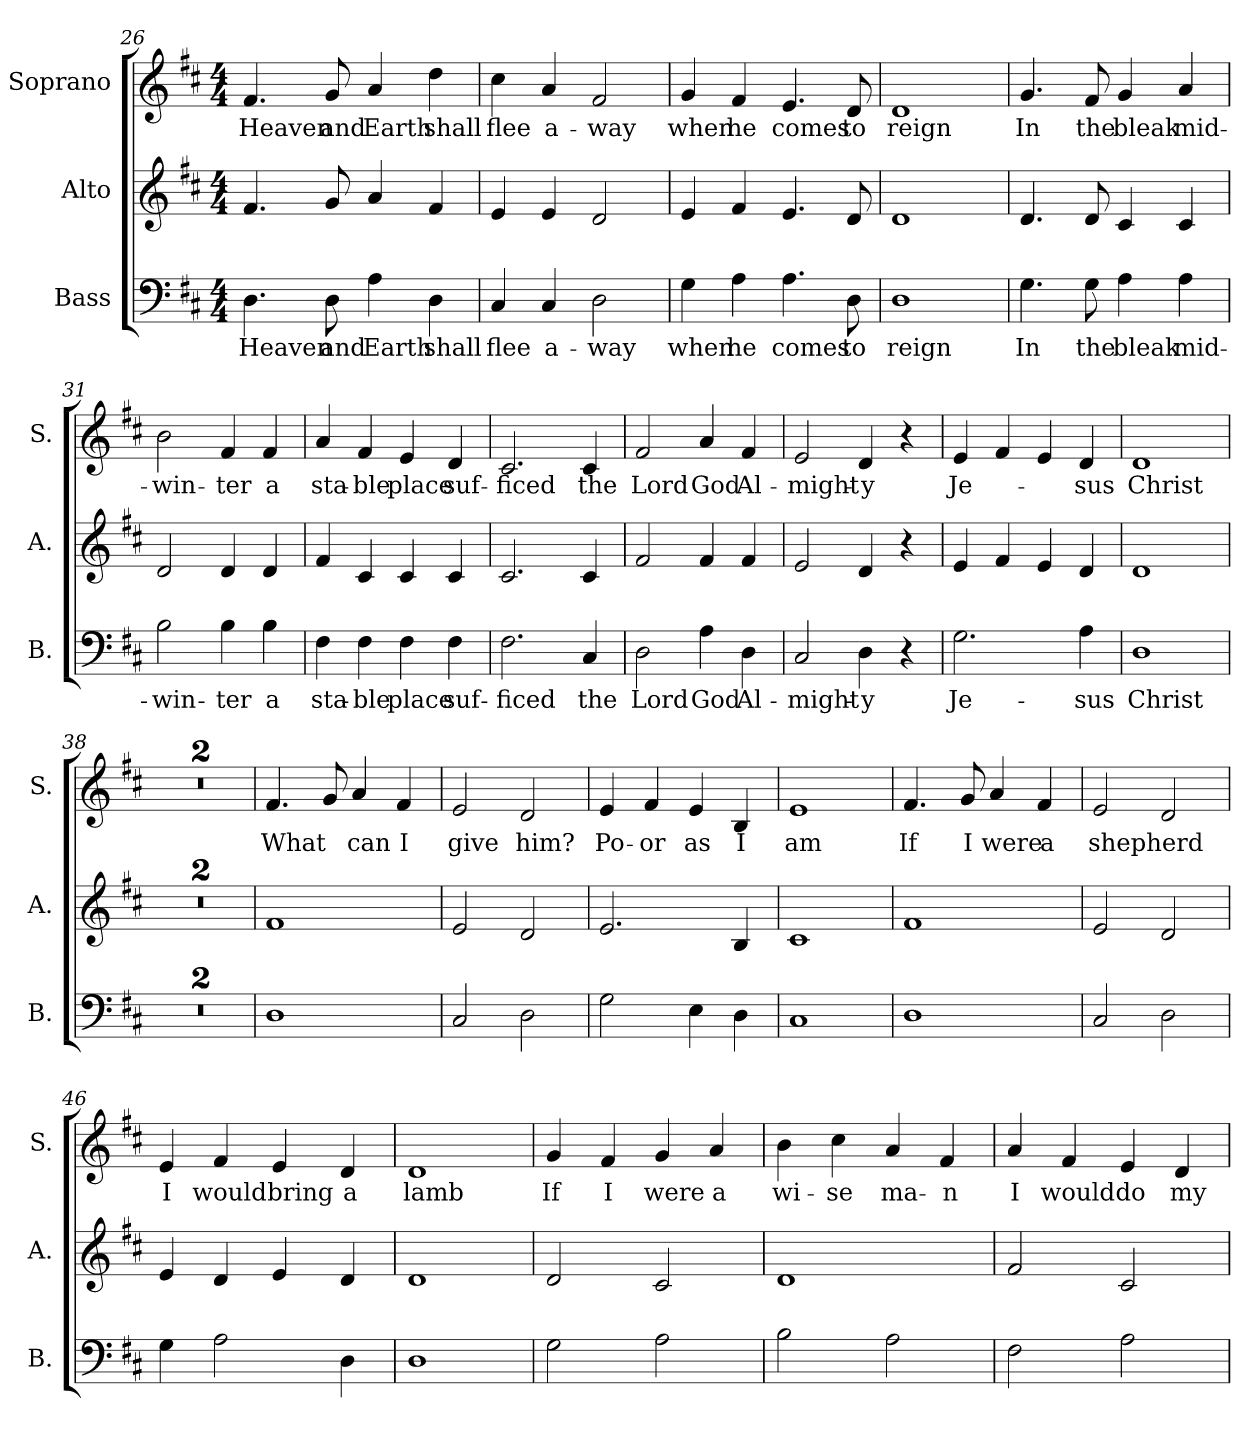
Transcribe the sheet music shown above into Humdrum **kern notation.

**kern	**text	**kern	**kern	**text
*part3	*part3	*part2	*part1	*part1
*staff3	*staff3	*staff2	*staff1	*staff1
*I"Bass	*	*I"Alto	*I"Soprano	*
*I'B.	*	*I'A.	*I'S.	*
*clefF4	*	*clefG2	*clefG2	*
*k[f#c#]	*	*k[f#c#]	*k[f#c#]	*
*M4/4	*	*M4/4	*M4/4	*
=26	=26	=26	=26	=26
4.D\	Heaven	4.f#/	4.f#/	Heaven
8D\	and	8g/	8g/	and
4A\	Earth	4a/	4a/	Earth
4D\	shall	4f#/	4dd\	shall
=27	=27	=27	=27	=27
4C#/	flee	4e/	4cc#\	flee
4C#/	a-	4e/	4a/	a-
2D\	-way	2d/	2f#/	-way
!!LO:LB:g=z
=28	=28	=28	=28	=28
4G\	when	4e/	4g/	when
4A\	he	4f#/	4f#/	he
4.A\	comes	4.e/	4.e/	comes
8D\	to	8d/	8d/	to
=29	=29	=29	=29	=29
1D	reign	1d	1d	reign
=30	=30	=30	=30	=30
4.G\	In	4.d/	4.g/	In
8G\	the	8d/	8f#/	the
4A\	bleak	4c#/	4g/	bleak
4A\	mid-	4c#/	4a/	mid-
=31	=31	=31	=31	=31
2B\	-win-	2d/	2b\	-win-
4B\	-ter	4d/	4f#/	-ter
4B\	a	4d/	4f#/	a
=32	=32	=32	=32	=32
4F#\	sta-	4f#/	4a/	sta-
4F#\	-ble	4c#/	4f#/	-ble
4F#\	place	4c#/	4e/	place
4F#\	suf-	4c#/	4d/	suf-
=33	=33	=33	=33	=33
2.F#\	-ficed	2.c#/	2.c#/	-ficed
4C#/	the	4c#/	4c#/	the
!!LO:LB:g=z
=34	=34	=34	=34	=34
2D\	Lord	2f#/	2f#/	Lord
4A\	God	4f#/	4a/	God
4D\	Al-	4f#/	4f#/	Al-
=35	=35	=35	=35	=35
2C#/	-might-	2e/	2e/	-might-
4D\	-y	4d/	4d/	-y
4r	.	4r	4r	.
=36	=36	=36	=36	=36
2.G\	Je-	4e/	4e/	Je-
.	.	4f#/	4f#/	.
.	.	4e/	4e/	.
4A\	-sus	4d/	4d/	-sus
=37	=37	=37	=37	=37
1D	Christ	1d	1d	Christ
=38	=38	=38	=38	=38
1r	.	1r	1r	.
=39	=39	=39	=39	=39
1r	.	1r	1r	.
=40	=40	=40	=40	=40
1D	.	1f#	4.f#/	What
.	.	.	8g/	.
.	.	.	4a/	can
.	.	.	4f#/	I
=41	=41	=41	=41	=41
2C#/	.	2e/	2e/	give
2D\	.	2d/	2d/	him?
!!LO:PB:g=z
=42	=42	=42	=42	=42
2G\	.	2.e/	4e/	Po-
.	.	.	4f#/	-or
4E\	.	.	4e/	as
4D\	.	4B/	4B/	I
=43	=43	=43	=43	=43
1C#	.	1c#	1e	am
=44	=44	=44	=44	=44
1D	.	1f#	4.f#/	If
.	.	.	8g/	I
.	.	.	4a/	were
.	.	.	4f#/	a
=45	=45	=45	=45	=45
2C#/	.	2e/	2e/	shepherd
2D\	.	2d/	2d/	.
=46	=46	=46	=46	=46
4G\	.	4e/	4e/	I
2A\	.	4d/	4f#/	would
.	.	4e/	4e/	bring
4D\	.	4d/	4d/	a
=47	=47	=47	=47	=47
1D	.	1d	1d	lamb
=48	=48	=48	=48	=48
2G\	.	2d/	4g/	If
.	.	.	4f#/	I
2A\	.	2c#/	4g/	were
.	.	.	4a/	a
!!LO:LB:g=z
=49	=49	=49	=49	=49
2B\	.	1d	4b\	wi-
.	.	.	4cc#\	-se
2A\	.	.	4a/	ma-
.	.	.	4f#/	-n
=50	=50	=50	=50	=50
2F#\	.	2f#/	4a/	I
.	.	.	4f#/	would
2A\	.	2c#/	4e/	do
.	.	.	4d/	my
=	=	=	=	=
*-	*-	*-	*-	*-
